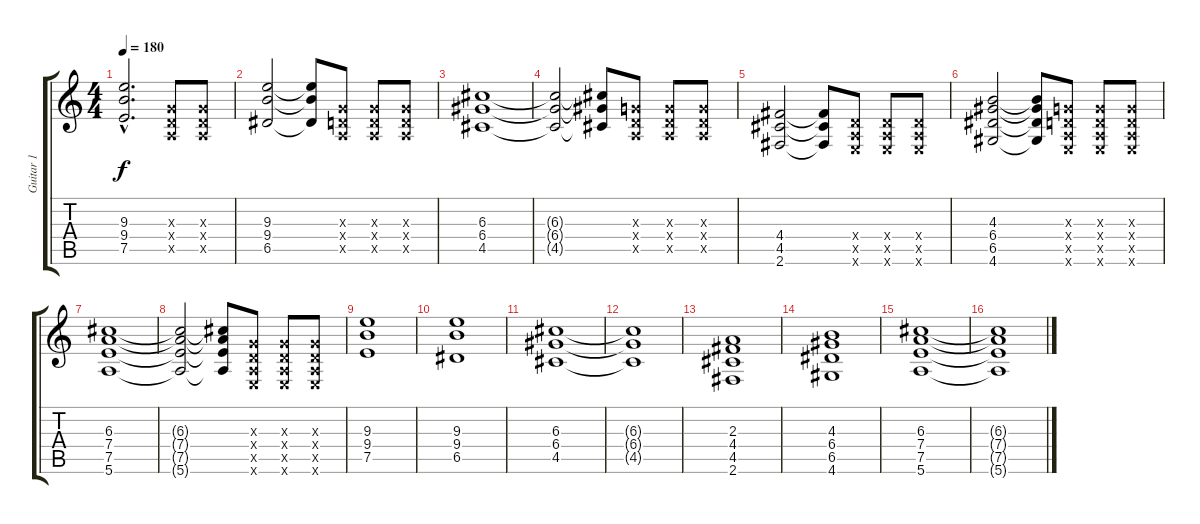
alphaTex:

\track ("Guitar 1" "Guitar 1") {instrument electricguitarclean}
\staff {score tabs}
\tuning (E4 B3 G3 D3 A2 E2) {hide}
\ts (4 4)
\tempo 180
\clef g2
\ks c
(9.3{hac} 9.4{hac} 7.5{hac}).2{d dy f instrument electricguitarclean} (0.3{x} 0.4{x} 0.5{x}).8 (0.3{x} 0.4{x} 0.5{x}).8 |
(9.3 9.4 6.5).2 (9.3{t} 9.4{t} 6.5{t}).8 (0.3{x} 0.4{x} 0.5{x}).8 (0.3{x} 0.4{x} 0.5{x}).8 (0.3{x} 0.4{x} 0.5{x}).8 |
(6.3 6.4 4.5).1 |
(6.3{t} 6.4{t} 4.5{t}).2 (6.3{t} 6.4{t} 4.5{t}).8 (0.3{x} 0.4{x} 0.5{x}).8 (0.3{x} 0.4{x} 0.5{x}).8 (0.3{x} 0.4{x} 0.5{x}).8 |
(4.4 4.5 2.6).2 (4.4{t} 4.5{t} 2.6{t}).8 (0.4{x} 0.5{x} 0.6{x}).8 (0.4{x} 0.5{x} 0.6{x}).8 (0.4{x} 0.5{x} 0.6{x}).8 |
(4.3 6.4 6.5 4.6).2 (4.3{t} 6.4{t} 6.5{t} 4.6{t}).8 (0.3{x} 0.4{x} 0.5{x} 0.6{x}).8 (0.3{x} 0.4{x} 0.5{x} 0.6{x}).8 (0.3{x} 0.4{x} 0.5{x} 0.6{x}).8 |
(6.3 7.4 7.5 5.6).1 |
(6.3{t} 7.4{t} 7.5{t} 5.6{t}).2 (6.3{t} 7.4{t} 7.5{t} 5.6{t}).8 (0.3{x} 0.4{x} 0.5{x} 0.6{x}).8 (0.3{x} 0.4{x} 0.5{x} 0.6{x}).8 (0.3{x} 0.4{x} 0.5{x} 0.6{x}).8 |
(9.3 9.4 7.5).1 |
(9.3 9.4 6.5).1 |
(6.3 6.4 4.5).1 |
(6.3{t} 6.4{t} 4.5{t}).1 |
(2.3 4.4 4.5 2.6).1 |
(4.3 6.4 6.5 4.6).1 |
(6.3 7.4 7.5 5.6).1 |
(6.3{t} 7.4{t} 7.5{t} 5.6{t}).1
